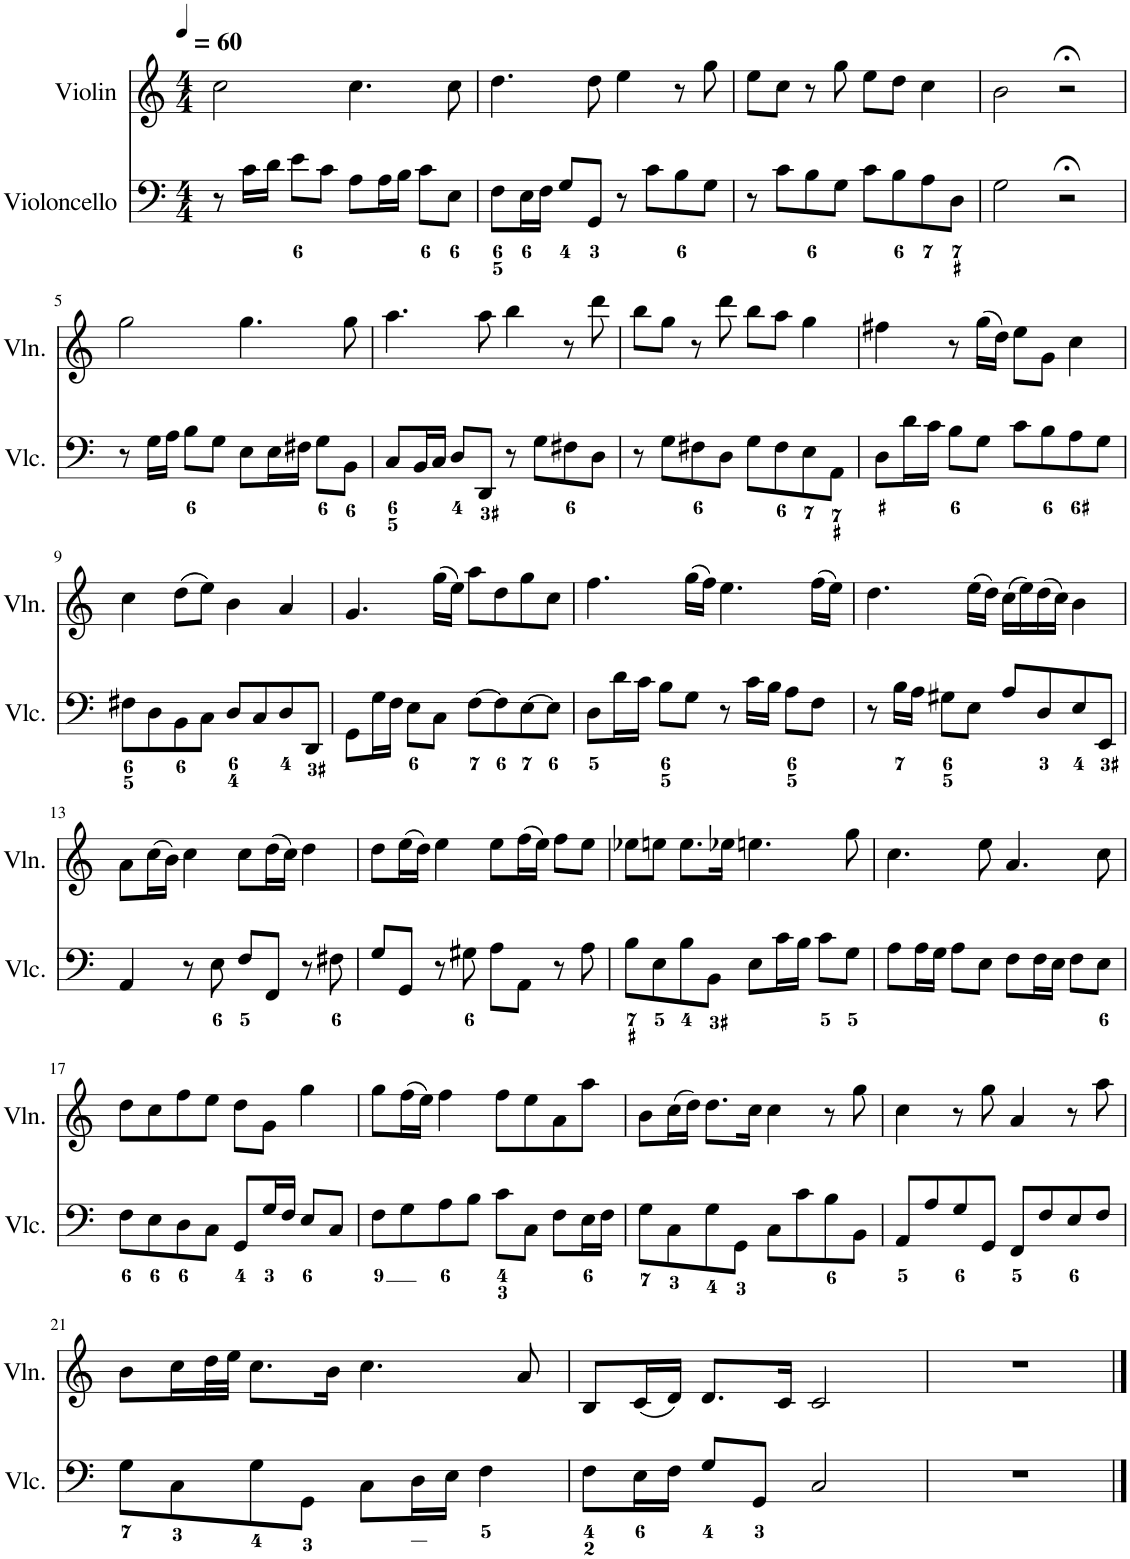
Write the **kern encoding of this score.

**kern	**kern
*part2	*part1
*staff2	*staff1
*I"Violoncello	*I"Violin
*I'Vlc.	*I'Vln.
*clefF4	*clefG2
*k[]	*k[]
*M4/4	*M4/4
=1	=1
!	!LO:TX:a:t== 60
8r	2cc\
16c\LL	.
16d\JJ	.
8e\L	.
8c\J	.
8A\L	4.cc\
16A\L	.
16B\JJ	.
8c\L	.
8E\J	8cc\
=2	=2
8F\L	4.dd\
16E\L	.
16F\JJ	.
8G/L	.
8GG/J	8dd\
8r	4ee\
8c\L	.
8B\	8r
8G\J	8gg\
=3	=3
8r	8ee\L
8c\L	8cc\J
8B\	8r
8G\J	8gg\
8c\L	8ee\L
8B\	8dd\J
8A\	4cc\
8D\J	.
=4	=4
2G\	2b\
2r;<	2r;<
!!LO:LB:g=z
=5	=5
8r	2gg\
16G\LL	.
16A\JJ	.
8B\L	.
8G\J	.
8E\L	4.gg\
16E\L	.
16F#X\JJ	.
8G\L	.
8BB\J	8gg\
=6	=6
8C/L	4.aa\
16BB/L	.
16C/JJ	.
8D/L	.
8DD/J	8aa\
8r	4bb\
8G\L	.
8F#X\	8r
8D\J	8ddd\
=7	=7
8r	8bb\L
8G\L	8gg\J
8F#X\	8r
8D\J	8ddd\
8G\L	8bb\L
8F#\	8aa\J
8E\	4gg\
8AA\J	.
=8	=8
8D\L	4ff#X\
16d\L	.
16c\JJ	.
8B\L	8r
8G\J	(16gg\LL
.	16dd\JJ)
8c\L	8ee\L
8B\	8g\J
8A\	4cc\
8G\J	.
!!LO:LB:g=z
=9	=9
8F#X\L	4cc\
8D\	.
8BB\	(8dd\L
8C\J	8ee\J)
8D/L	4b\
8C/	.
8D/	4a/
8DD/J	.
=10	=10
8GG\L	4.g/
16G\L	.
16F\JJ	.
8E\L	.
8C\J	(16gg\LL
.	16ee\JJ)
[8F\L	8aa\L
8F\]	8dd\
[8E\	8gg\
8E\J]	8cc\J
=11	=11
8D\L	4.ff\
16d\L	.
16c\JJ	.
8B\L	.
8G\J	(16gg\LL
.	16ff\JJ)
8r	4.ee\
16c\LL	.
16B\JJ	.
8A\L	.
8F\J	(16ff\LL
.	16ee\JJ)
=12	=12
8r	4.dd\
16B\LL	.
16A\JJ	.
8G#X\L	.
8E\J	(16ee\LL
.	16dd\JJ)
8A/L	(16cc\LL
.	16ee\)
8D/	(16dd\
.	16cc\JJ)
8E/	4b\
8EE/J	.
!!LO:LB:g=z
=13	=13
4AA/	8a\L
.	(16cc\L
.	16b\JJ)
8r	4cc\
8E\	.
8F/L	8cc\L
8FF/J	(16dd\L
.	16cc\JJ)
8r	4dd\
8F#X\	.
=14	=14
8G/L	8dd\L
8GG/J	(16ee\L
.	16dd\JJ)
8r	4ee\
8G#X\	.
8A\L	8ee\L
8AA\J	(16ff\L
.	16ee\JJ)
8r	8ff\L
8A\	8ee\J
=15	=15
8B\L	8ee-X\L
8E\	8een\J
8B\	8.ee\L
8BB\J	.
.	16ee-X\Jk
8E\L	4.een\
16c\L	.
16B\JJ	.
8c\L	.
8G\J	8gg\
=16	=16
8A\L	4.cc\
16A\L	.
16G\JJ	.
8A\L	.
8E\J	8ee\
8F\L	4.a/
16F\L	.
16E\JJ	.
8F\L	.
8E\J	8cc\
!!LO:LB:g=z
=17	=17
8F\L	8dd\L
8E\	8cc\
8D\	8ff\
8C\J	8ee\J
8GG/L	8dd\L
16G/L	8g\J
16F/JJ	.
8E/L	4gg\
8C/J	.
=18	=18
8F\L	8gg\L
8G\	(16ff\L
.	16ee\JJ)
8A\	4ff\
8B\J	.
8c\L	8ff\L
8C\J	8ee\
8F\L	8a\
16E\L	8aa\J
16F\JJ	.
=19	=19
8G\L	8b\L
8C\	(16cc\L
.	16dd\JJ)
8G\	8.dd\L
8GG\J	.
.	16cc\Jk
8C\L	4cc\
8c\	.
8B\	8r
8BB\J	8gg\
=20	=20
8AA/L	4cc\
8A/	.
8G/	8r
8GG/J	8gg\
8FF/L	4a/
8F/	.
8E/	8r
8F/J	(8aa\
!!LO:LB:g=z
=21	=21
8G\L	8b\L
8C\	16cc\L
.	32dd\L
.	32ee\JJJ)
8G\	8.cc\L
8GG\J	.
.	16b\Jk
8C\L	4.cc\
16D\L	.
16E\JJ	.
4F\	.
.	8a/
=22	=22
8F\L	8B/L
16E\L	(16c/L
16F\JJ	16d/JJ)
8G/L	8.d/L
8GG/J	.
.	16c/Jk
2C/	2c/
=23	=23
1r	1r
==	==
*-	*-
